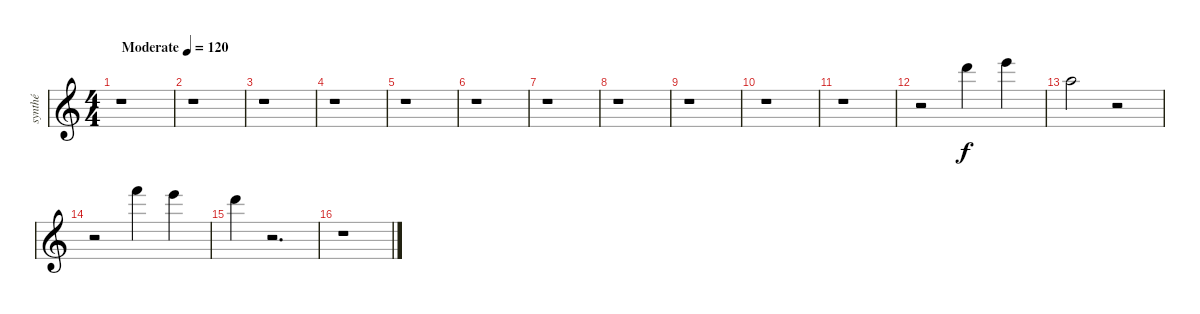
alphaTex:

\track ("synthé" "synthé") {instrument acousticguitarsteel}
\staff {score}
\tuning (E4 B3 G3 D3 A2 E2) {hide}
\ts (4 4)
\tempo (120 "Moderate")
\clef g2
\ks c
r.1{dy f instrument acousticguitarsteel} |
r.1 |
r.1 |
r.1 |
r.1 |
r.1 |
r.1 |
r.1 |
r.1 |
r.1 |
r.1 |
r.2 10.1.4 17.2.4 |
5.1.2 r.2 |
r.2 13.1.4 12.1.4 |
10.1.4 r.2{d} |
r.1
